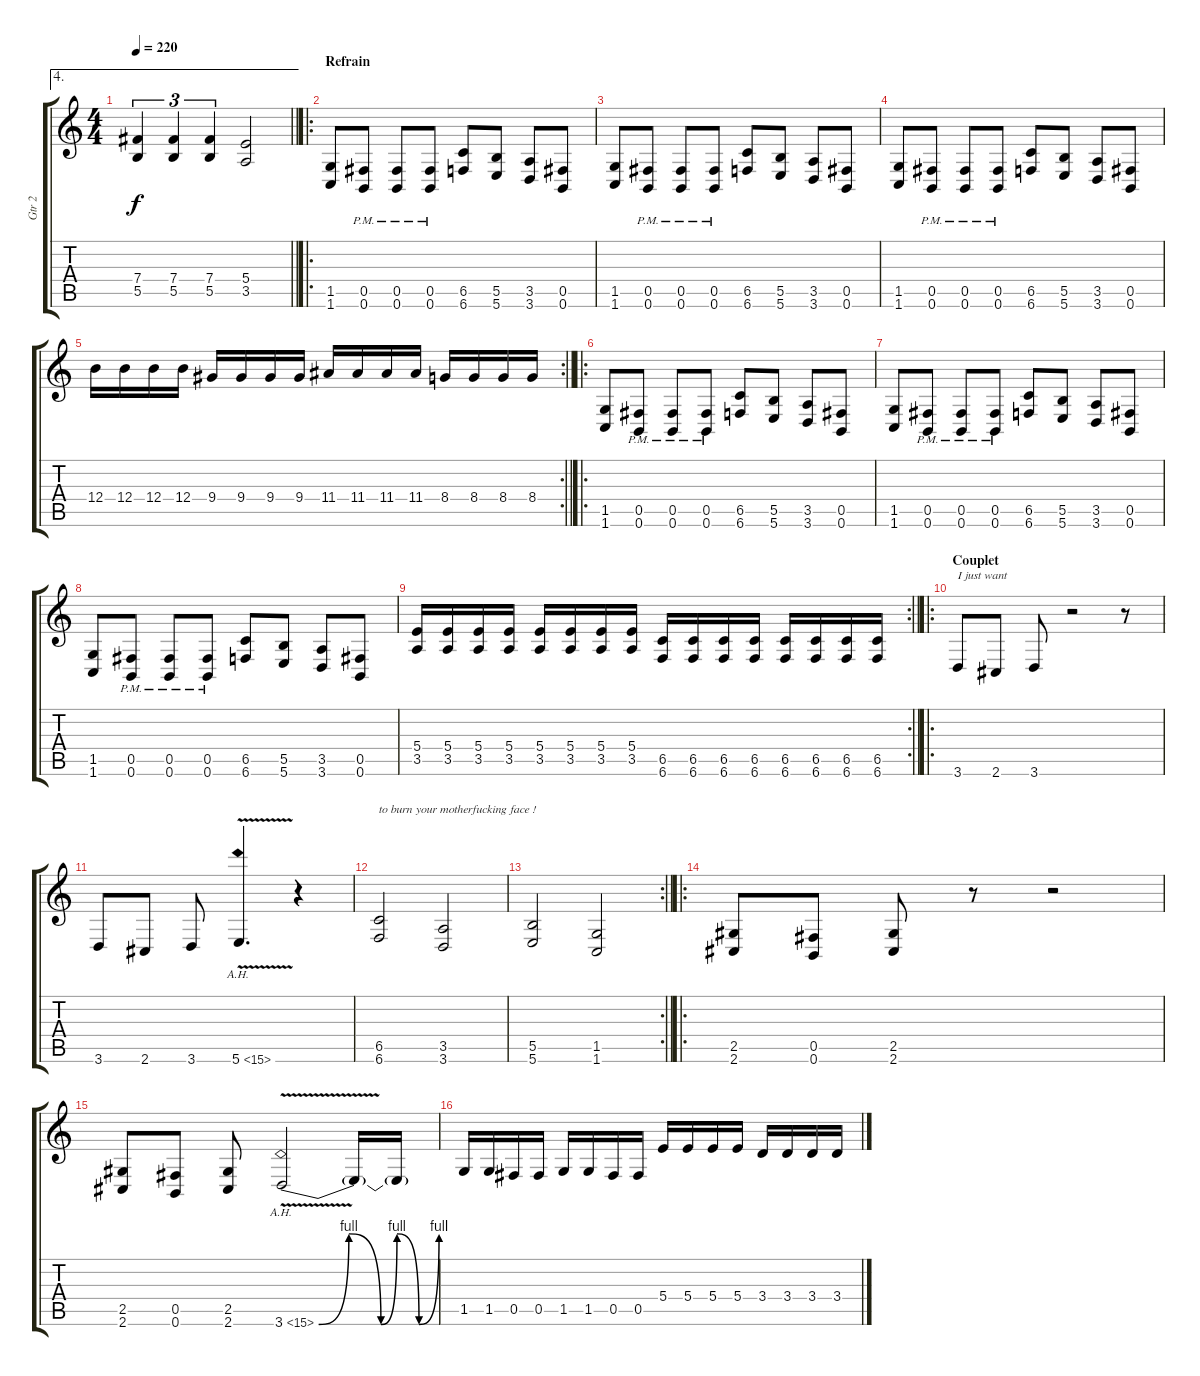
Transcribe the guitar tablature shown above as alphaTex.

\track ("Gtr 2" "Gtr 2") {instrument distortionguitar}
\staff {score tabs}
\tuning (Db4 Ab3 E3 B2 Gb2 B1) {hide}
\ae 4
\ts (4 4)
\tempo 220
\clef g2
\barLineRight lightlight
\ks c
(7.4 5.5).4{tu (3 2) dy f} (7.4 5.5).4{tu (3 2)} (7.4 5.5).4{tu (3 2)} (5.4 3.5).2 |
\ro
\section ("" "Refrain")
(1.5 1.6).8 (0.5{pm} 0.6{pm}).8 (0.5{pm} 0.6{pm}).8 (0.5{pm} 0.6{pm}).8 (6.5 6.6).8 (5.5 5.6).8 (3.5 3.6).8 (0.5 0.6).8 |
(1.5 1.6).8 (0.5{pm} 0.6{pm}).8 (0.5{pm} 0.6{pm}).8 (0.5{pm} 0.6{pm}).8 (6.5 6.6).8 (5.5 5.6).8 (3.5 3.6).8 (0.5 0.6).8 |
(1.5 1.6).8 (0.5{pm} 0.6{pm}).8 (0.5{pm} 0.6{pm}).8 (0.5{pm} 0.6{pm}).8 (6.5 6.6).8 (5.5 5.6).8 (3.5 3.6).8 (0.5 0.6).8 |
\rc 2
\barLineRight lightlight
12.4.16 12.4.16 12.4.16 12.4.16 9.4.16 9.4.16 9.4.16 9.4.16 11.4.16 11.4.16 11.4.16 11.4.16 8.4.16 8.4.16 8.4.16 8.4.16 |
\ro
(1.5 1.6).8 (0.5{pm} 0.6{pm}).8 (0.5{pm} 0.6{pm}).8 (0.5{pm} 0.6{pm}).8 (6.5 6.6).8 (5.5 5.6).8 (3.5 3.6).8 (0.5 0.6).8 |
(1.5 1.6).8 (0.5{pm} 0.6{pm}).8 (0.5{pm} 0.6{pm}).8 (0.5{pm} 0.6{pm}).8 (6.5 6.6).8 (5.5 5.6).8 (3.5 3.6).8 (0.5 0.6).8 |
(1.5 1.6).8 (0.5{pm} 0.6{pm}).8 (0.5{pm} 0.6{pm}).8 (0.5{pm} 0.6{pm}).8 (6.5 6.6).8 (5.5 5.6).8 (3.5 3.6).8 (0.5 0.6).8 |
\rc 2
\barLineRight lightlight
(5.4 3.5).16 (5.4 3.5).16 (5.4 3.5).16 (5.4 3.5).16 (5.4 3.5).16 (5.4 3.5).16 (5.4 3.5).16 (5.4 3.5).16 (6.5 6.6).16 (6.5 6.6).16 (6.5 6.6).16 (6.5 6.6).16 (6.5 6.6).16 (6.5 6.6).16 (6.5 6.6).16 (6.5 6.6).16 |
\ro
\section ("" "Couplet")
3.6.8{txt "I just want"} 2.6.8 3.6.8 r.2 r.8 |
3.6.8 2.6.8 3.6.8 5.6{ah 10 v}.4{d} r.4 |
(6.5 6.6).2{txt "to burn your motherfucking face !"} (3.5 3.6).2 |
\rc 2
\barLineRight lightlight
(5.5 5.6).2 (1.5 1.6).2 |
\ro
(2.5 2.6).8 (0.5 0.6).8 (2.5 2.6).8 r.8 r.2 |
(2.5 2.6).8 (0.5 0.6).8 (2.5 2.6).8 3.6{be (custom 0 0 15 4 31 0 39 4 50 0 60 4) ah 12 v}.2 3.6{t}.16 3.6{t}.16 |
1.5.16 1.5.16 0.5.16 0.5.16 1.5.16 1.5.16 0.5.16 0.5.16 5.4.16 5.4.16 5.4.16 5.4.16 3.4.16 3.4.16 3.4.16 3.4.16
